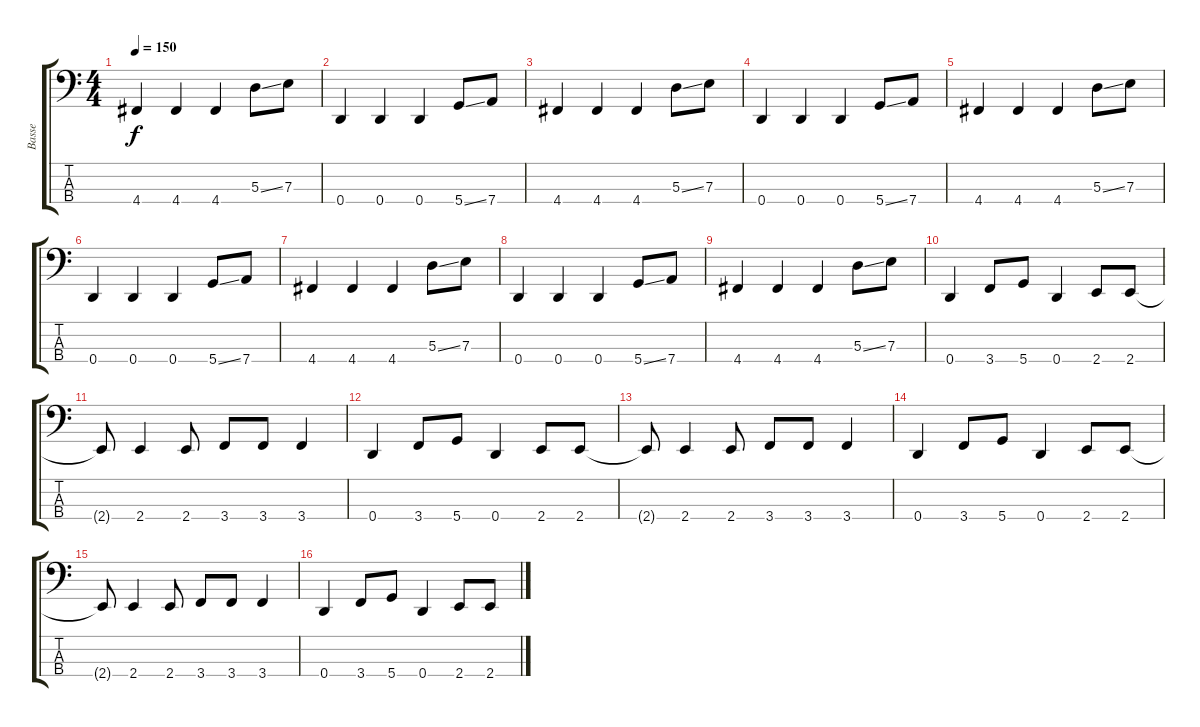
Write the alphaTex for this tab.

\track ("Basse" "Basse") {instrument electricbasspick}
\staff {score tabs}
\tuning (G2 D2 A1 D1) {hide}
\ts (4 4)
\tempo 150
\clef f4
\ks c
4.4.4{dy f} 4.4.4 4.4.4 5.3{ss}.8 7.3.8 |
0.4.4 0.4.4 0.4.4 5.4{ss}.8 7.4.8 |
4.4.4 4.4.4 4.4.4 5.3{ss}.8 7.3.8 |
0.4.4 0.4.4 0.4.4 5.4{ss}.8 7.4.8 |
4.4.4 4.4.4 4.4.4 5.3{ss}.8 7.3.8 |
0.4.4 0.4.4 0.4.4 5.4{ss}.8 7.4.8 |
4.4.4 4.4.4 4.4.4 5.3{ss}.8 7.3.8 |
0.4.4 0.4.4 0.4.4 5.4{ss}.8 7.4.8 |
4.4.4 4.4.4 4.4.4 5.3{ss}.8 7.3.8 |
\section ("" "")
0.4.4 3.4.8 5.4.8 0.4.4 2.4.8 2.4.8 |
2.4{t}.8 2.4.4 2.4.8 3.4.8 3.4.8 3.4.4 |
0.4.4 3.4.8 5.4.8 0.4.4 2.4.8 2.4.8 |
2.4{t}.8 2.4.4 2.4.8 3.4.8 3.4.8 3.4.4 |
0.4.4 3.4.8 5.4.8 0.4.4 2.4.8 2.4.8 |
2.4{t}.8 2.4.4 2.4.8 3.4.8 3.4.8 3.4.4 |
0.4.4 3.4.8 5.4.8 0.4.4 2.4.8 2.4.8
